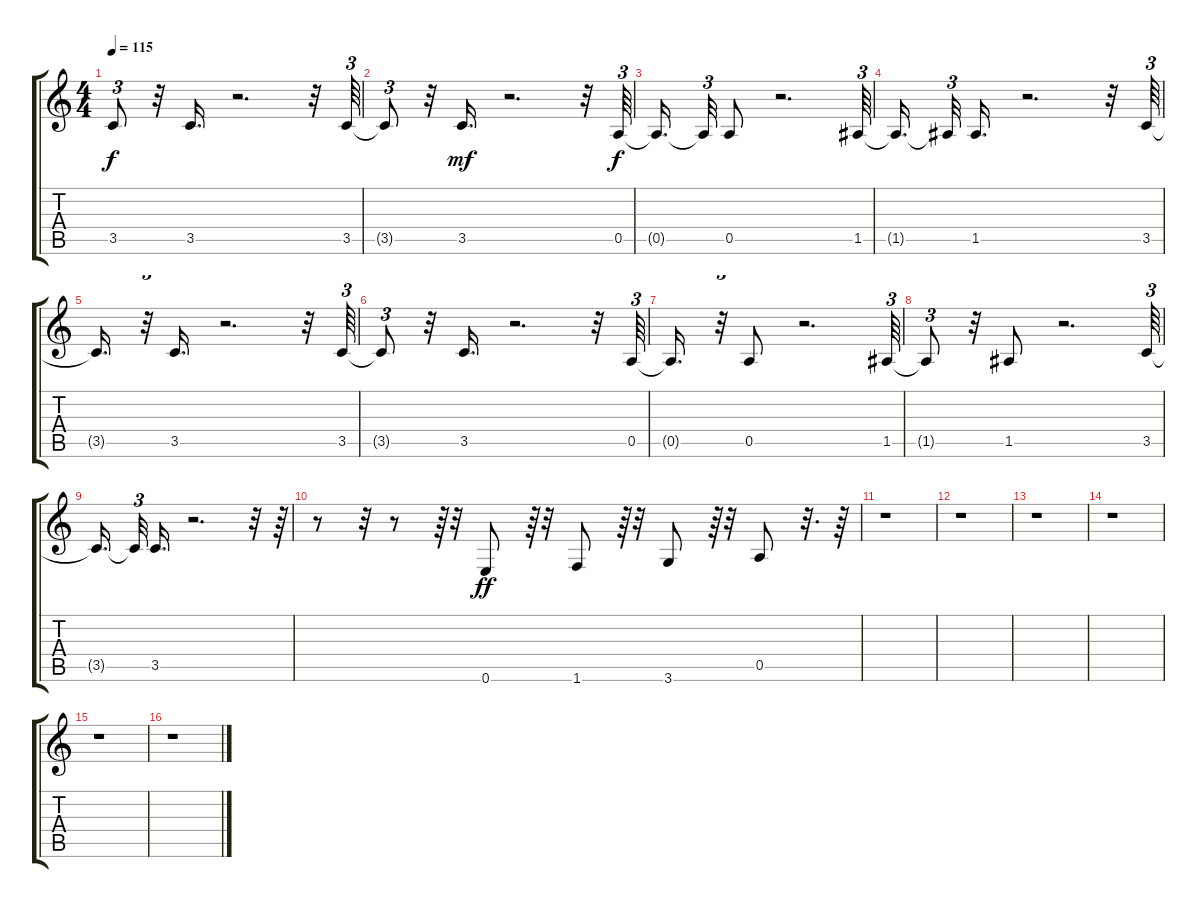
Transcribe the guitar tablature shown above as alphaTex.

\track "" {instrument contrabass}
\staff {score tabs}
\tuning (E4 B3 G3 D3 A2 E2) {hide}
\ts (4 4)
\tempo 115
\clef g2
\ks c
3.5{t}.8{tu (3 2) dy f} r.32 3.5.16{d} r.2{d} r.32 3.5.64{tu (3 2)} |
3.5{t}.8{tu (3 2)} r.32 3.5.16{d dy mf} r.2{d} r.32 0.5.64{tu (3 2) dy f} |
0.5{t}.16{d beam splitsecondary} 0.5{t}.32{tu (3 2)} 0.5.8 r.2{d} 1.5.64{tu (3 2)} |
1.5{t}.16{d beam splitsecondary} 1.5{t}.32{tu (3 2)} 1.5.16{d} r.2{d} r.32 3.5.64{tu (3 2)} |
3.5{t}.16{d} r.32{tu (3 2)} 3.5.16{d} r.2{d} r.32 3.5.64{tu (3 2)} |
3.5{t}.8{tu (3 2)} r.32 3.5.16{d} r.2{d} r.32 0.5.64{tu (3 2)} |
0.5{t}.16{d} r.32{tu (3 2)} 0.5.8 r.2{d} 1.5.64{tu (3 2)} |
1.5{t}.8{tu (3 2)} r.32 1.5.8 r.2{d} 3.5.64{tu (3 2)} |
3.5{t}.16{d beam splitsecondary} 3.5{t}.32{tu (3 2)} 3.5.16{d} r.2{d} r.32 r.64{tu (3 2)} |
r.8 r.32 r.8 r.64{tu (3 2)} r.32 0.6.8{dy ff} r.64{tu (3 2)} r.32 1.6.8 r.64{tu (3 2)} r.32 3.6.8 r.64{tu (3 2)} r.32 0.5.8 r.32{d} r.64 |
r.1 |
r.1 |
r.1 |
r.1 |
r.1 |
r.1
